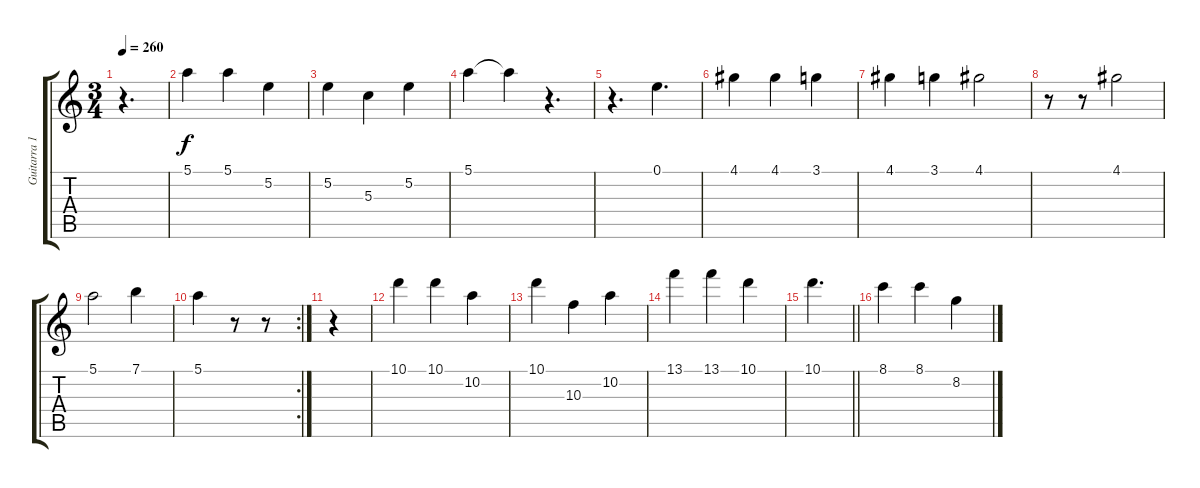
\track ("Guitarra 1" "Guitarra 1") {instrument electricguitarclean}
\staff {score tabs}
\tuning (E4 B3 G3 D3 A2 E2) {hide}
\ts (3 4)
\tempo 260
\clef g2
\ks c
r.4{d dy f} |
5.1.4 5.1.4 5.2.4 |
5.2.4 5.3.4 5.2.4 |
5.1.4 5.1{t}.4 r.4{d} |
r.4{d} 0.1.4{d} |
4.1.4 4.1.4 3.1.4 |
4.1.4 3.1.4 4.1.2 |
r.8 r.8 4.1.2 |
5.1.2 7.1.4 |
\rc 2
5.1.4 r.8 r.8 |
r.4 |
10.1.4 10.1.4 10.2.4 |
10.1.4 10.3.4 10.2.4 |
13.1.4 13.1.4 10.1.4 |
\barLineRight lightlight
10.1.4{d} |
8.1.4 8.1.4 8.2.4
